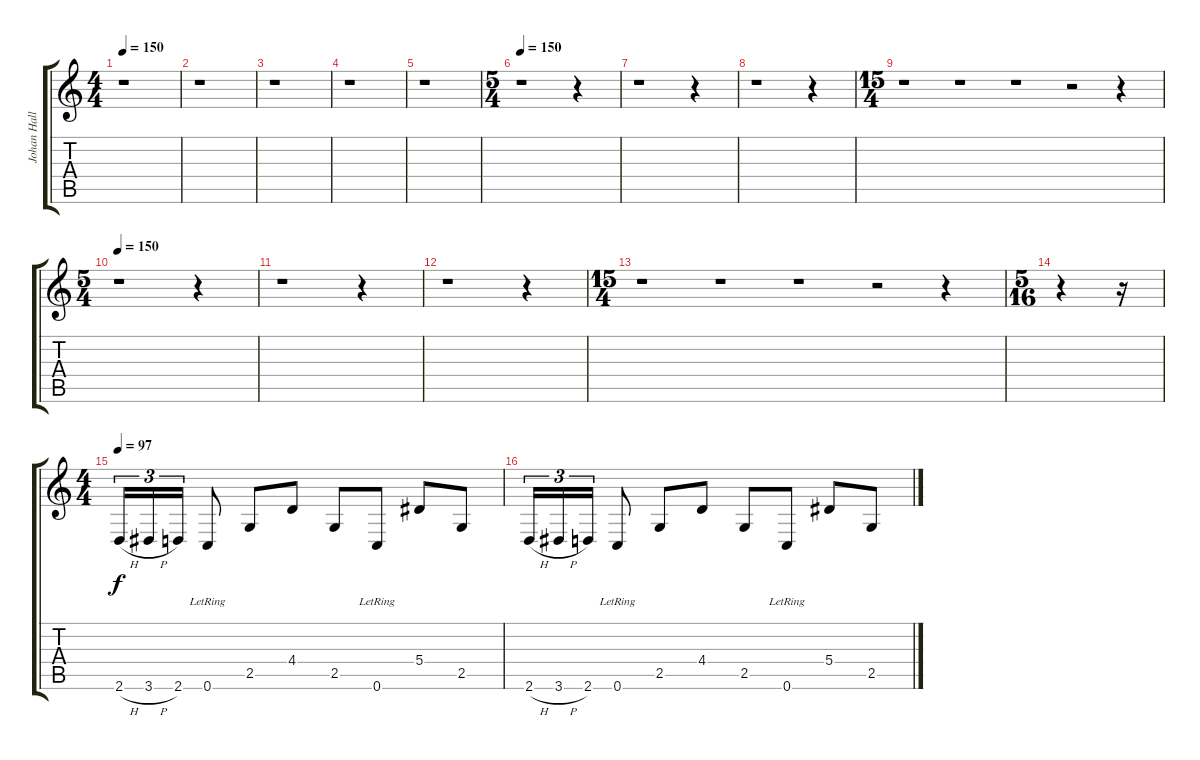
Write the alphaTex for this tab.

\track ("Johan Hallgreen (Clean)" "Johan Hall") {instrument acousticguitarsteel}
\staff {score tabs}
\tuning (C4 G3 Eb3 Bb2 F2 C2) {hide}
\ts (4 4)
\tempo 150
\clef g2
\ks c
r.1{dy f} |
r.1 |
r.1 |
r.1 |
r.1 |
\ts (5 4)
\tempo 150
r.1 r.4 |
r.1 r.4 |
r.1 r.4 |
\ts (15 4)
r.1 r.1 r.1 r.2 r.4 |
\ts (5 4)
\tempo 150
r.1 r.4 |
r.1 r.4 |
r.1 r.4 |
\ts (15 4)
r.1 r.1 r.1 r.2 r.4 |
\ts (5 16)
r.4 r.16 |
\ts (4 4)
\tempo 97
2.6{h}.16{tu (3 2) volume 13 balance 11 instrument acousticguitarsteel} 3.6{h}.16{tu (3 2)} 2.6.16{tu (3 2)} 0.6{lr}.8 2.5.8 4.4.8 2.5.8 0.6{lr}.8 5.4.8 2.5.8 |
2.6{h}.16{tu (3 2)} 3.6{h}.16{tu (3 2)} 2.6.16{tu (3 2)} 0.6{lr}.8 2.5.8 4.4.8 2.5.8 0.6{lr}.8 5.4.8 2.5.8
